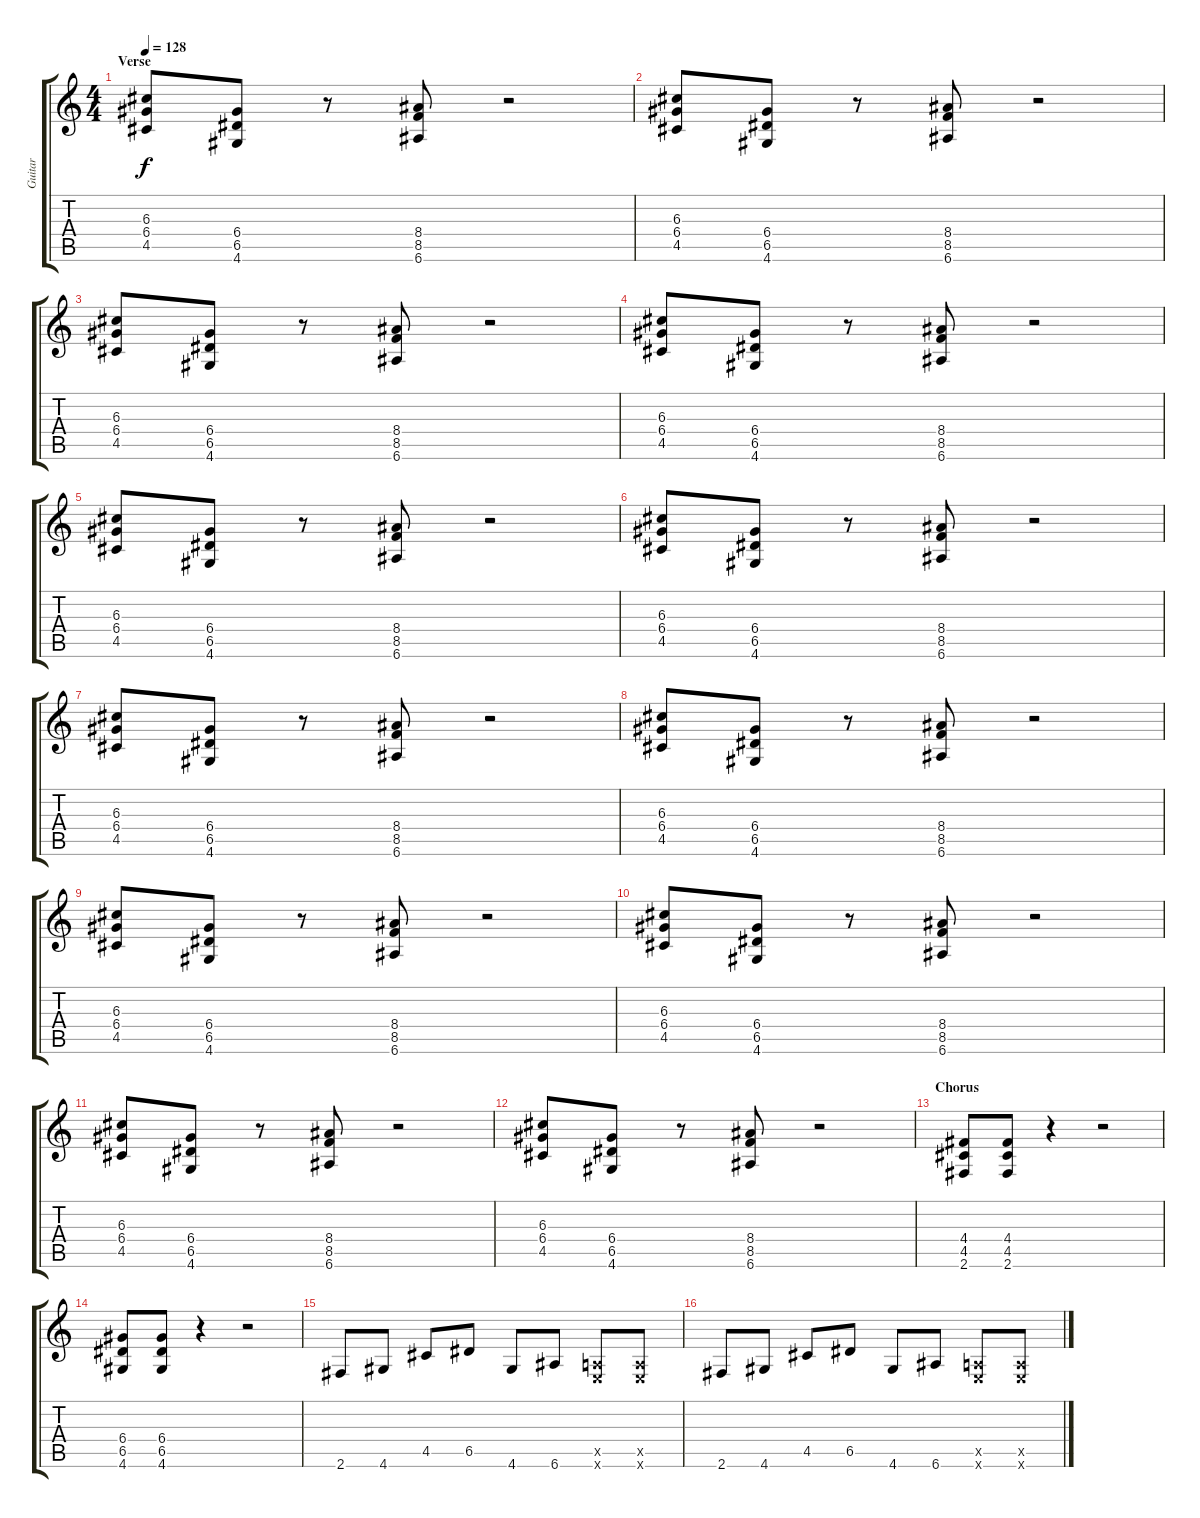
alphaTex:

\track ("Guitar" "Guitar") {instrument distortionguitar}
\staff {score tabs}
\tuning (E4 B3 G3 D3 A2 E2) {hide}
\ts (4 4)
\section ("" "Verse")
\tempo 128
\clef g2
\ks c
(6.3 6.4 4.5).8{dy f} (6.4 6.5 4.6).8 r.8 (8.4 8.5 6.6).8 r.2 |
(6.3 6.4 4.5).8 (6.4 6.5 4.6).8 r.8 (8.4 8.5 6.6).8 r.2 |
(6.3 6.4 4.5).8 (6.4 6.5 4.6).8 r.8 (8.4 8.5 6.6).8 r.2 |
(6.3 6.4 4.5).8 (6.4 6.5 4.6).8 r.8 (8.4 8.5 6.6).8 r.2 |
(6.3 6.4 4.5).8 (6.4 6.5 4.6).8 r.8 (8.4 8.5 6.6).8 r.2 |
(6.3 6.4 4.5).8 (6.4 6.5 4.6).8 r.8 (8.4 8.5 6.6).8 r.2 |
(6.3 6.4 4.5).8 (6.4 6.5 4.6).8 r.8 (8.4 8.5 6.6).8 r.2 |
(6.3 6.4 4.5).8 (6.4 6.5 4.6).8 r.8 (8.4 8.5 6.6).8 r.2 |
(6.3 6.4 4.5).8 (6.4 6.5 4.6).8 r.8 (8.4 8.5 6.6).8 r.2 |
(6.3 6.4 4.5).8 (6.4 6.5 4.6).8 r.8 (8.4 8.5 6.6).8 r.2 |
(6.3 6.4 4.5).8 (6.4 6.5 4.6).8 r.8 (8.4 8.5 6.6).8 r.2 |
(6.3 6.4 4.5).8 (6.4 6.5 4.6).8 r.8 (8.4 8.5 6.6).8 r.2 |
\section ("" "Chorus")
(4.4 4.5 2.6).8 (4.4 4.5 2.6).8 r.4 r.2 |
(6.4 6.5 4.6).8 (6.4 6.5 4.6).8 r.4 r.2 |
2.6.8 4.6.8 4.5.8 6.5.8 4.6.8 6.6.8 (0.5{x} 0.6{x}).8 (0.5{x} 0.6{x}).8 |
2.6.8 4.6.8 4.5.8 6.5.8 4.6.8 6.6.8 (0.5{x} 0.6{x}).8 (0.5{x} 0.6{x}).8
